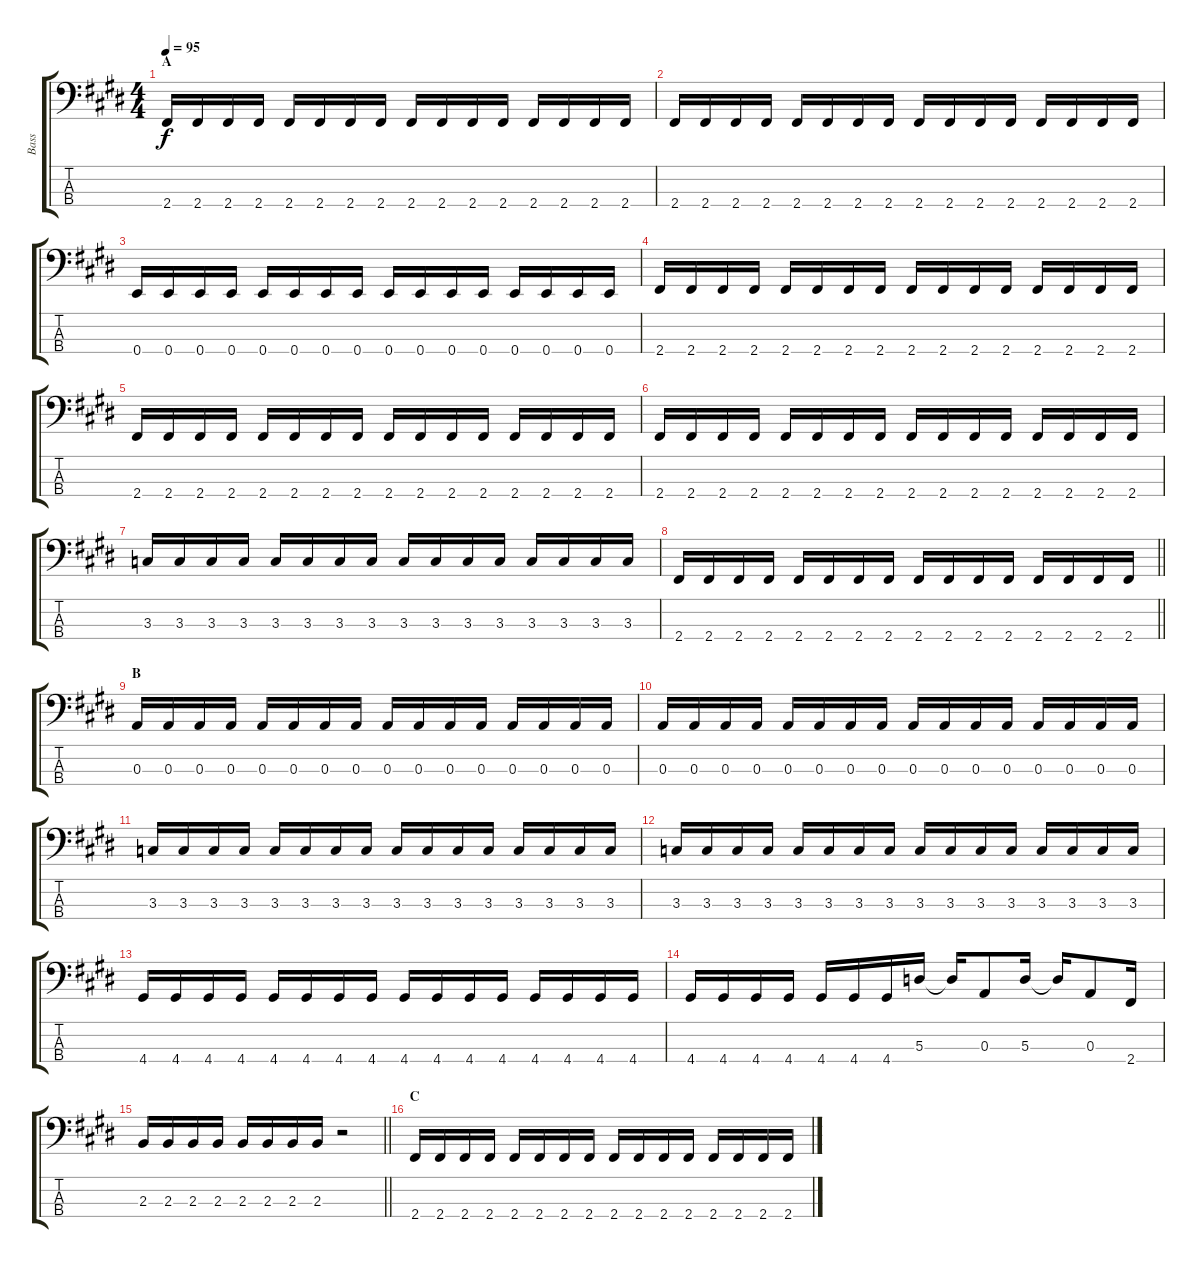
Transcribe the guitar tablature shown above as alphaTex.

\track ("Bass" "Bass") {instrument electricbassfinger}
\staff {score tabs}
\tuning (G2 D2 A1 E1) {hide}
\ts (4 4)
\section ("" "A")
\tempo 95
\clef f4
\ks e
2.4.16{dy f} 2.4.16 2.4.16 2.4.16 2.4.16 2.4.16 2.4.16 2.4.16 2.4.16 2.4.16 2.4.16 2.4.16 2.4.16 2.4.16 2.4.16 2.4.16 |
2.4.16 2.4.16 2.4.16 2.4.16 2.4.16 2.4.16 2.4.16 2.4.16 2.4.16 2.4.16 2.4.16 2.4.16 2.4.16 2.4.16 2.4.16 2.4.16 |
0.4.16 0.4.16 0.4.16 0.4.16 0.4.16 0.4.16 0.4.16 0.4.16 0.4.16 0.4.16 0.4.16 0.4.16 0.4.16 0.4.16 0.4.16 0.4.16 |
2.4.16 2.4.16 2.4.16 2.4.16 2.4.16 2.4.16 2.4.16 2.4.16 2.4.16 2.4.16 2.4.16 2.4.16 2.4.16 2.4.16 2.4.16 2.4.16 |
2.4.16 2.4.16 2.4.16 2.4.16 2.4.16 2.4.16 2.4.16 2.4.16 2.4.16 2.4.16 2.4.16 2.4.16 2.4.16 2.4.16 2.4.16 2.4.16 |
2.4.16 2.4.16 2.4.16 2.4.16 2.4.16 2.4.16 2.4.16 2.4.16 2.4.16 2.4.16 2.4.16 2.4.16 2.4.16 2.4.16 2.4.16 2.4.16 |
3.3.16 3.3.16 3.3.16 3.3.16 3.3.16 3.3.16 3.3.16 3.3.16 3.3.16 3.3.16 3.3.16 3.3.16 3.3.16 3.3.16 3.3.16 3.3.16 |
\barLineRight lightlight
2.4.16 2.4.16 2.4.16 2.4.16 2.4.16 2.4.16 2.4.16 2.4.16 2.4.16 2.4.16 2.4.16 2.4.16 2.4.16 2.4.16 2.4.16 2.4.16 |
\section ("" "B")
0.3.16 0.3.16 0.3.16 0.3.16 0.3.16 0.3.16 0.3.16 0.3.16 0.3.16 0.3.16 0.3.16 0.3.16 0.3.16 0.3.16 0.3.16 0.3.16 |
0.3.16 0.3.16 0.3.16 0.3.16 0.3.16 0.3.16 0.3.16 0.3.16 0.3.16 0.3.16 0.3.16 0.3.16 0.3.16 0.3.16 0.3.16 0.3.16 |
3.3.16 3.3.16 3.3.16 3.3.16 3.3.16 3.3.16 3.3.16 3.3.16 3.3.16 3.3.16 3.3.16 3.3.16 3.3.16 3.3.16 3.3.16 3.3.16 |
3.3.16 3.3.16 3.3.16 3.3.16 3.3.16 3.3.16 3.3.16 3.3.16 3.3.16 3.3.16 3.3.16 3.3.16 3.3.16 3.3.16 3.3.16 3.3.16 |
4.4.16 4.4.16 4.4.16 4.4.16 4.4.16 4.4.16 4.4.16 4.4.16 4.4.16 4.4.16 4.4.16 4.4.16 4.4.16 4.4.16 4.4.16 4.4.16 |
4.4.16 4.4.16 4.4.16 4.4.16 4.4.16 4.4.16 4.4.16 5.3.16 5.3{t}.16 0.3.8 5.3.16 5.3{t}.16 0.3.8 2.4.16 |
\barLineRight lightlight
2.3.16 2.3.16 2.3.16 2.3.16 2.3.16 2.3.16 2.3.16 2.3.16 r.2 |
\section ("" "C")
2.4.16 2.4.16 2.4.16 2.4.16 2.4.16 2.4.16 2.4.16 2.4.16 2.4.16 2.4.16 2.4.16 2.4.16 2.4.16 2.4.16 2.4.16 2.4.16
